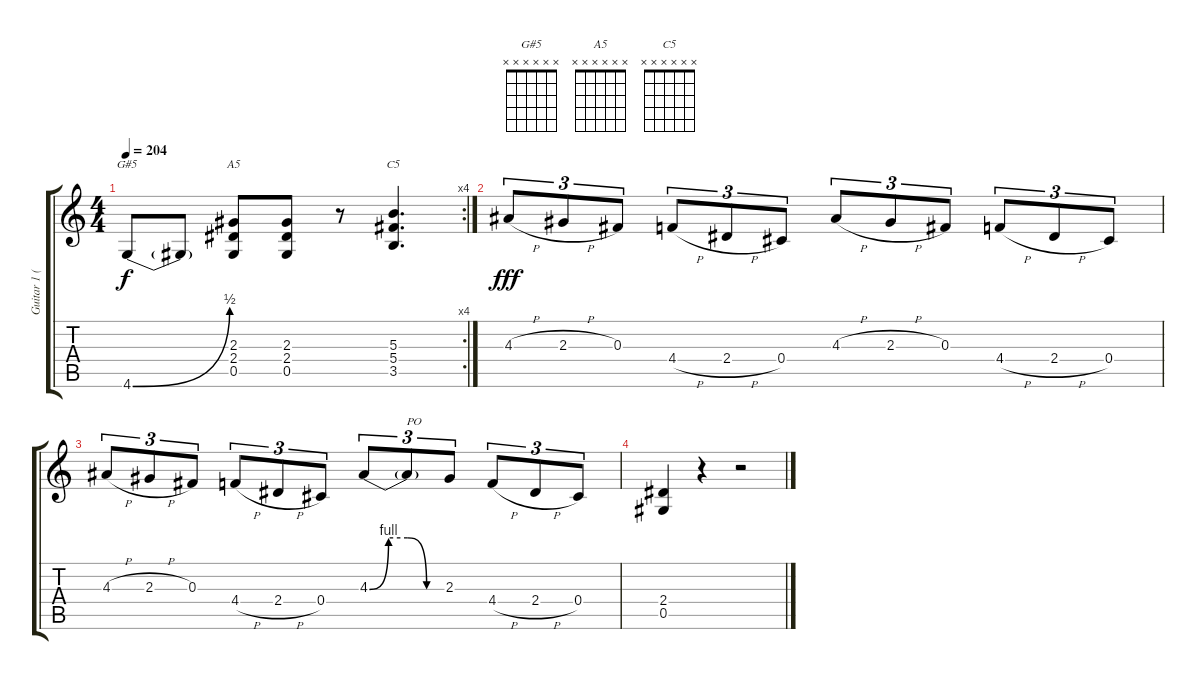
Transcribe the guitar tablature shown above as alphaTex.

\track ("Guitar 1 (Slash)" "Guitar 1 (") {instrument overdrivenguitar}
\staff {score tabs}
\tuning (Eb4 Bb3 Gb3 Db3 Ab2 Eb2) {hide}
\chord ("G#5" x x x x x x)
\chord ("A5" x x x x x x)
\chord ("C5" x x x x x x)
\rc 4
\ts (4 4)
\tempo 204
\clef g2
\ks c
4.6{be (bend 0 0 60 2)}.8{ch "G#5" dy f} 4.6{t}.8 (2.3 2.4 0.5).8{ch "A5"} (2.3 2.4 0.5).8 r.8 (5.3 5.4 3.5).4{d ch "C5"} |
4.3{h}.8{tu (3 2) dy fff} 2.3{h}.8{tu (3 2)} 0.3.8{tu (3 2)} 4.4{h}.8{tu (3 2)} 2.4{h}.8{tu (3 2)} 0.4.8{tu (3 2)} 4.3{h}.8{tu (3 2)} 2.3{h}.8{tu (3 2)} 0.3.8{tu (3 2)} 4.4{h}.8{tu (3 2)} 2.4{h}.8{tu (3 2)} 0.4.8{tu (3 2)} |
4.3{h}.8{tu (3 2)} 2.3{h}.8{tu (3 2)} 0.3.8{tu (3 2)} 4.4{h}.8{tu (3 2)} 2.4{h}.8{tu (3 2)} 0.4.8{tu (3 2)} 4.3{be (custom 0 0 15 4 30 4 45 0 60 0)}.8{tu (3 2)} 4.3{t}.8{tu (3 2) txt "PO"} 2.3.8{tu (3 2)} 4.4{h}.8{tu (3 2)} 2.4{h}.8{tu (3 2)} 0.4.8{tu (3 2)} |
(2.4 0.5).4 r.4 r.2
